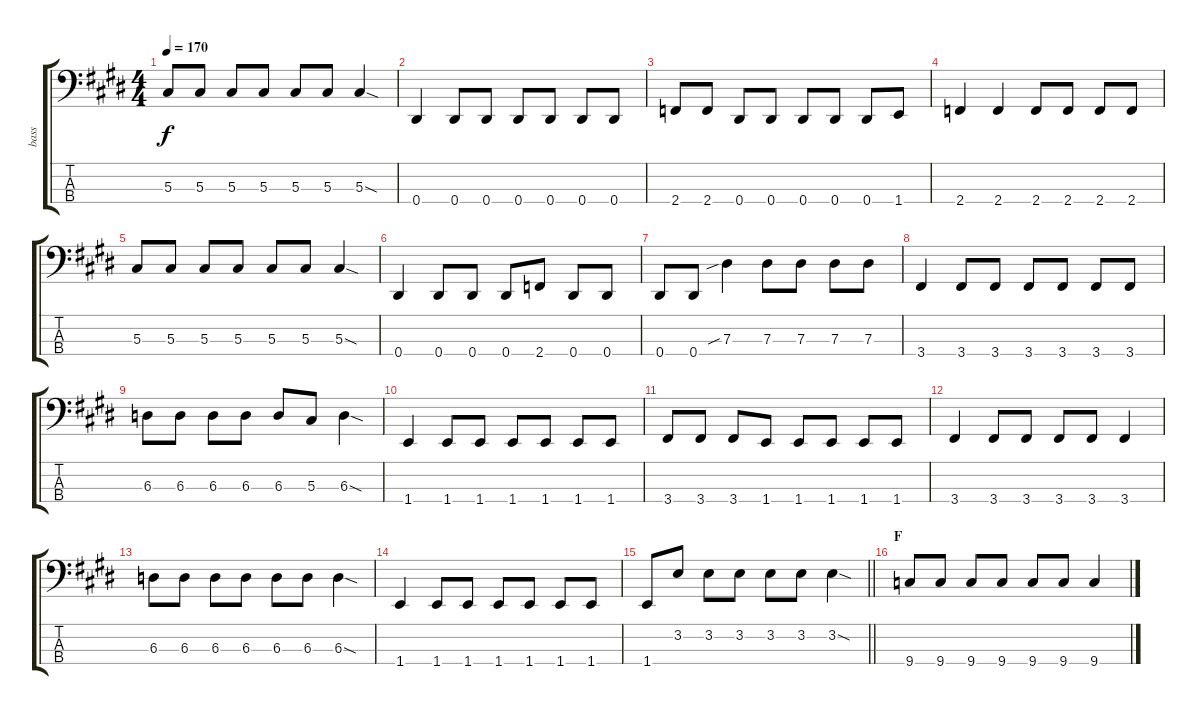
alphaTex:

\track ("bass" "bass") {instrument electricbassfinger}
\staff {score tabs}
\tuning (Gb2 Db2 Ab1 Eb1) {hide}
\ts (4 4)
\tempo 170
\clef f4
\ks e
5.3.8{dy f} 5.3.8 5.3.8 5.3.8 5.3.8 5.3.8 5.3{sod}.4 |
0.4.4 0.4.8 0.4.8 0.4.8 0.4.8 0.4.8 0.4.8 |
2.4.8 2.4.8 0.4.8 0.4.8 0.4.8 0.4.8 0.4.8 1.4.8 |
2.4.4 2.4.4 2.4.8 2.4.8 2.4.8 2.4.8 |
5.3.8 5.3.8 5.3.8 5.3.8 5.3.8 5.3.8 5.3{sod}.4 |
0.4.4 0.4.8 0.4.8 0.4.8 2.4.8 0.4.8 0.4.8 |
0.4.8 0.4.8 7.3{sib}.4 7.3.8 7.3.8 7.3.8 7.3.8 |
3.4.4 3.4.8 3.4.8 3.4.8 3.4.8 3.4.8 3.4.8 |
6.3.8 6.3.8 6.3.8 6.3.8 6.3.8 5.3.8 6.3{sod}.4 |
1.4.4 1.4.8 1.4.8 1.4.8 1.4.8 1.4.8 1.4.8 |
3.4.8 3.4.8 3.4.8 1.4.8 1.4.8 1.4.8 1.4.8 1.4.8 |
3.4.4 3.4.8 3.4.8 3.4.8 3.4.8 3.4.4 |
6.3.8 6.3.8 6.3.8 6.3.8 6.3.8 6.3.8 6.3{sod}.4 |
1.4.4 1.4.8 1.4.8 1.4.8 1.4.8 1.4.8 1.4.8 |
\barLineRight lightlight
1.4.8 3.2.8 3.2.8 3.2.8 3.2.8 3.2.8 3.2{sod}.4 |
\section ("" "F")
9.4.8 9.4.8 9.4.8 9.4.8 9.4.8 9.4.8 9.4.4
